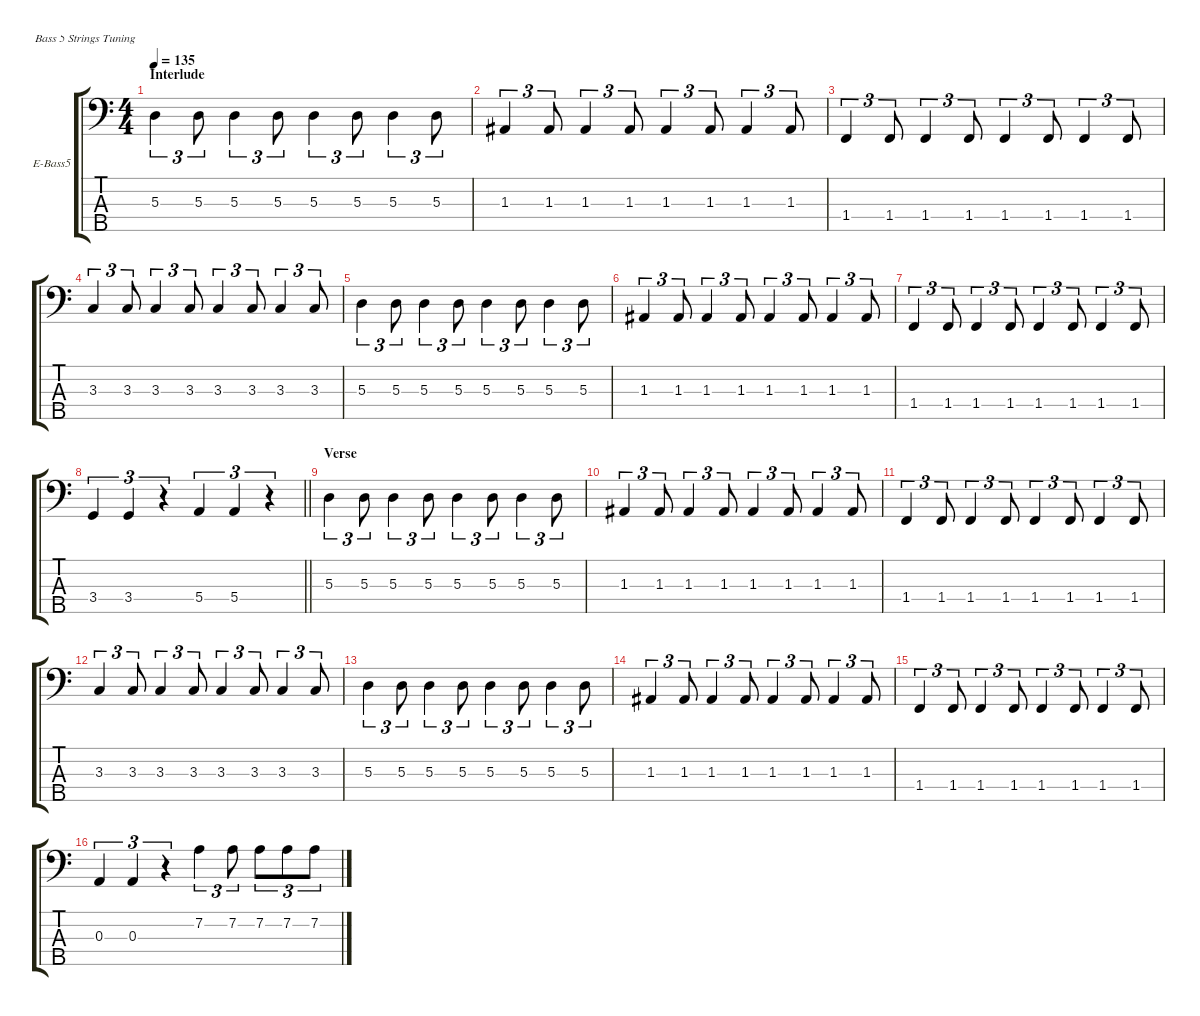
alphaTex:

\hideDynamics
\bracketExtendMode groupsimilarinstruments
\firstSystemTrackNameOrientation horizontal
\otherSystemsTrackNameOrientation horizontal
\track ("Bass" "E-Bass5") {solo instrument electricbassfinger}
\staff {score tabs}
\tuning (G2 D2 A1 E1 B0)
\ts (4 4)
\section ("" "Interlude")
\tempo 135
\clef f4
\ks c
5.3.4{tu (3 2) dy f} 5.3.8{tu (3 2)} 5.3.4{tu (3 2)} 5.3.8{tu (3 2)} 5.3.4{tu (3 2)} 5.3.8{tu (3 2)} 5.3.4{tu (3 2)} 5.3.8{tu (3 2)} |
1.3.4{tu (3 2)} 1.3.8{tu (3 2)} 1.3.4{tu (3 2)} 1.3.8{tu (3 2)} 1.3.4{tu (3 2)} 1.3.8{tu (3 2)} 1.3.4{tu (3 2)} 1.3.8{tu (3 2)} |
1.4.4{tu (3 2)} 1.4.8{tu (3 2)} 1.4.4{tu (3 2)} 1.4.8{tu (3 2)} 1.4.4{tu (3 2)} 1.4.8{tu (3 2)} 1.4.4{tu (3 2)} 1.4.8{tu (3 2)} |
3.3.4{tu (3 2)} 3.3.8{tu (3 2)} 3.3.4{tu (3 2)} 3.3.8{tu (3 2)} 3.3.4{tu (3 2)} 3.3.8{tu (3 2)} 3.3.4{tu (3 2)} 3.3.8{tu (3 2)} |
5.3.4{tu (3 2)} 5.3.8{tu (3 2)} 5.3.4{tu (3 2)} 5.3.8{tu (3 2)} 5.3.4{tu (3 2)} 5.3.8{tu (3 2)} 5.3.4{tu (3 2)} 5.3.8{tu (3 2)} |
1.3.4{tu (3 2)} 1.3.8{tu (3 2)} 1.3.4{tu (3 2)} 1.3.8{tu (3 2)} 1.3.4{tu (3 2)} 1.3.8{tu (3 2)} 1.3.4{tu (3 2)} 1.3.8{tu (3 2)} |
1.4.4{tu (3 2)} 1.4.8{tu (3 2)} 1.4.4{tu (3 2)} 1.4.8{tu (3 2)} 1.4.4{tu (3 2)} 1.4.8{tu (3 2)} 1.4.4{tu (3 2)} 1.4.8{tu (3 2)} |
\barLineRight lightlight
3.4.4{tu (3 2)} 3.4.4{tu (3 2)} r.4{tu (3 2)} 5.4.4{tu (3 2)} 5.4.4{tu (3 2)} r.4{tu (3 2)} |
\section ("" "Verse")
5.3.4{tu (3 2)} 5.3.8{tu (3 2)} 5.3.4{tu (3 2)} 5.3.8{tu (3 2)} 5.3.4{tu (3 2)} 5.3.8{tu (3 2)} 5.3.4{tu (3 2)} 5.3.8{tu (3 2)} |
1.3.4{tu (3 2)} 1.3.8{tu (3 2)} 1.3.4{tu (3 2)} 1.3.8{tu (3 2)} 1.3.4{tu (3 2)} 1.3.8{tu (3 2)} 1.3.4{tu (3 2)} 1.3.8{tu (3 2)} |
1.4.4{tu (3 2)} 1.4.8{tu (3 2)} 1.4.4{tu (3 2)} 1.4.8{tu (3 2)} 1.4.4{tu (3 2)} 1.4.8{tu (3 2)} 1.4.4{tu (3 2)} 1.4.8{tu (3 2)} |
3.3.4{tu (3 2)} 3.3.8{tu (3 2)} 3.3.4{tu (3 2)} 3.3.8{tu (3 2)} 3.3.4{tu (3 2)} 3.3.8{tu (3 2)} 3.3.4{tu (3 2)} 3.3.8{tu (3 2)} |
5.3.4{tu (3 2)} 5.3.8{tu (3 2)} 5.3.4{tu (3 2)} 5.3.8{tu (3 2)} 5.3.4{tu (3 2)} 5.3.8{tu (3 2)} 5.3.4{tu (3 2)} 5.3.8{tu (3 2)} |
1.3.4{tu (3 2)} 1.3.8{tu (3 2)} 1.3.4{tu (3 2)} 1.3.8{tu (3 2)} 1.3.4{tu (3 2)} 1.3.8{tu (3 2)} 1.3.4{tu (3 2)} 1.3.8{tu (3 2)} |
1.4.4{tu (3 2)} 1.4.8{tu (3 2)} 1.4.4{tu (3 2)} 1.4.8{tu (3 2)} 1.4.4{tu (3 2)} 1.4.8{tu (3 2)} 1.4.4{tu (3 2)} 1.4.8{tu (3 2)} |
0.3.4{tu (3 2)} 0.3.4{tu (3 2)} r.4{tu (3 2)} 7.2.4{tu (3 2)} 7.2.8{tu (3 2)} 7.2.8{tu (3 2)} 7.2.8{tu (3 2)} 7.2.8{tu (3 2)}
